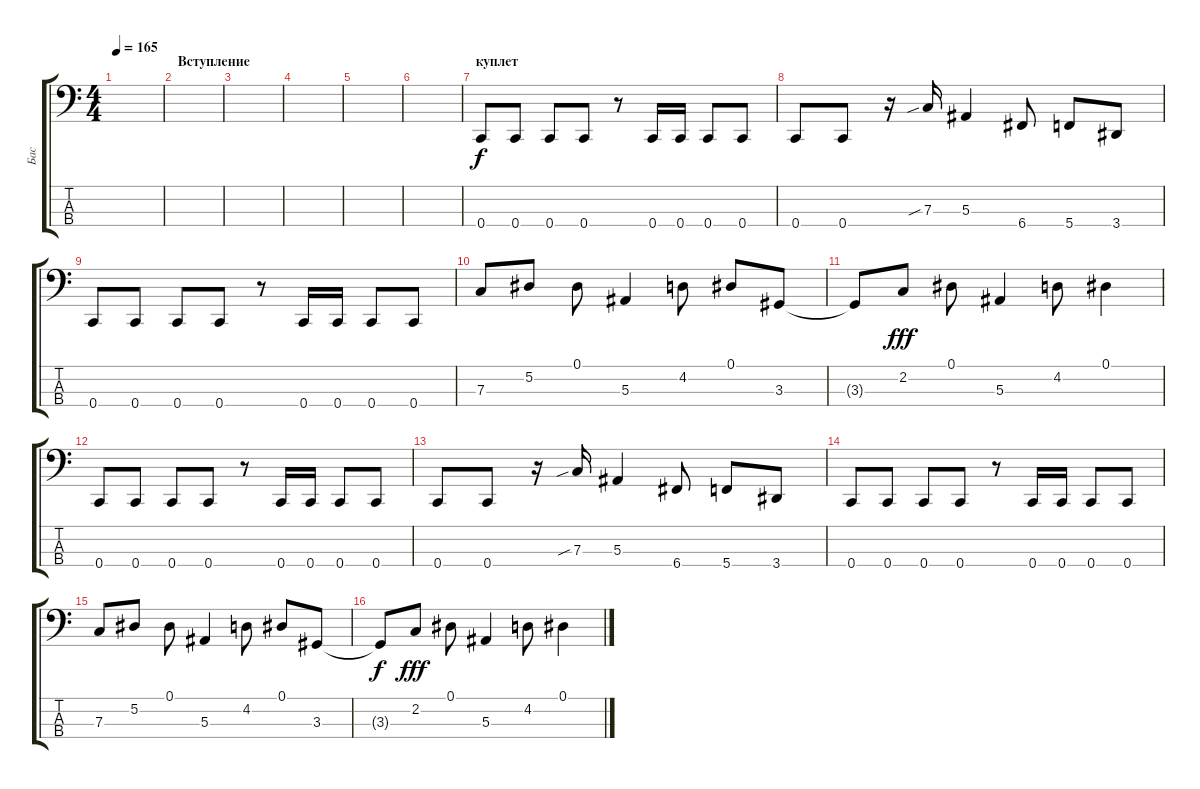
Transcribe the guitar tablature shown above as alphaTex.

\track ("Бас" "Бас") {instrument electricbassfinger}
\staff {score tabs}
\tuning (Eb2 Bb1 F1 C1) {hide}
\ts (4 4)
\tempo 165
\clef f4
\ks c
|
\section ("" "Вступление")
|
|
|
|
|
\section ("" "куплет")
0.4.8 0.4.8 0.4.8 0.4.8 r.8 0.4.16 0.4.16 0.4.8 0.4.8 |
0.4.8 0.4.8 r.16 7.3{sib}.16 5.3.4 6.4.8 5.4.8 3.4.8 |
0.4.8 0.4.8 0.4.8 0.4.8 r.8 0.4.16 0.4.16 0.4.8 0.4.8 |
7.3.8 5.2.8 0.1.8 5.3.4 4.2.8 0.1.8 3.3.8 |
3.3{t}.8{dy f} 2.2.8{dy fff} 0.1.8 5.3.4 4.2.8 0.1.4 |
0.4.8 0.4.8 0.4.8 0.4.8 r.8 0.4.16 0.4.16 0.4.8 0.4.8 |
0.4.8 0.4.8 r.16 7.3{sib}.16 5.3.4 6.4.8 5.4.8 3.4.8 |
0.4.8 0.4.8 0.4.8 0.4.8 r.8 0.4.16 0.4.16 0.4.8 0.4.8 |
7.3.8 5.2.8 0.1.8 5.3.4 4.2.8 0.1.8 3.3.8 |
3.3{t}.8{dy f} 2.2.8{dy fff} 0.1.8 5.3.4 4.2.8 0.1.4
